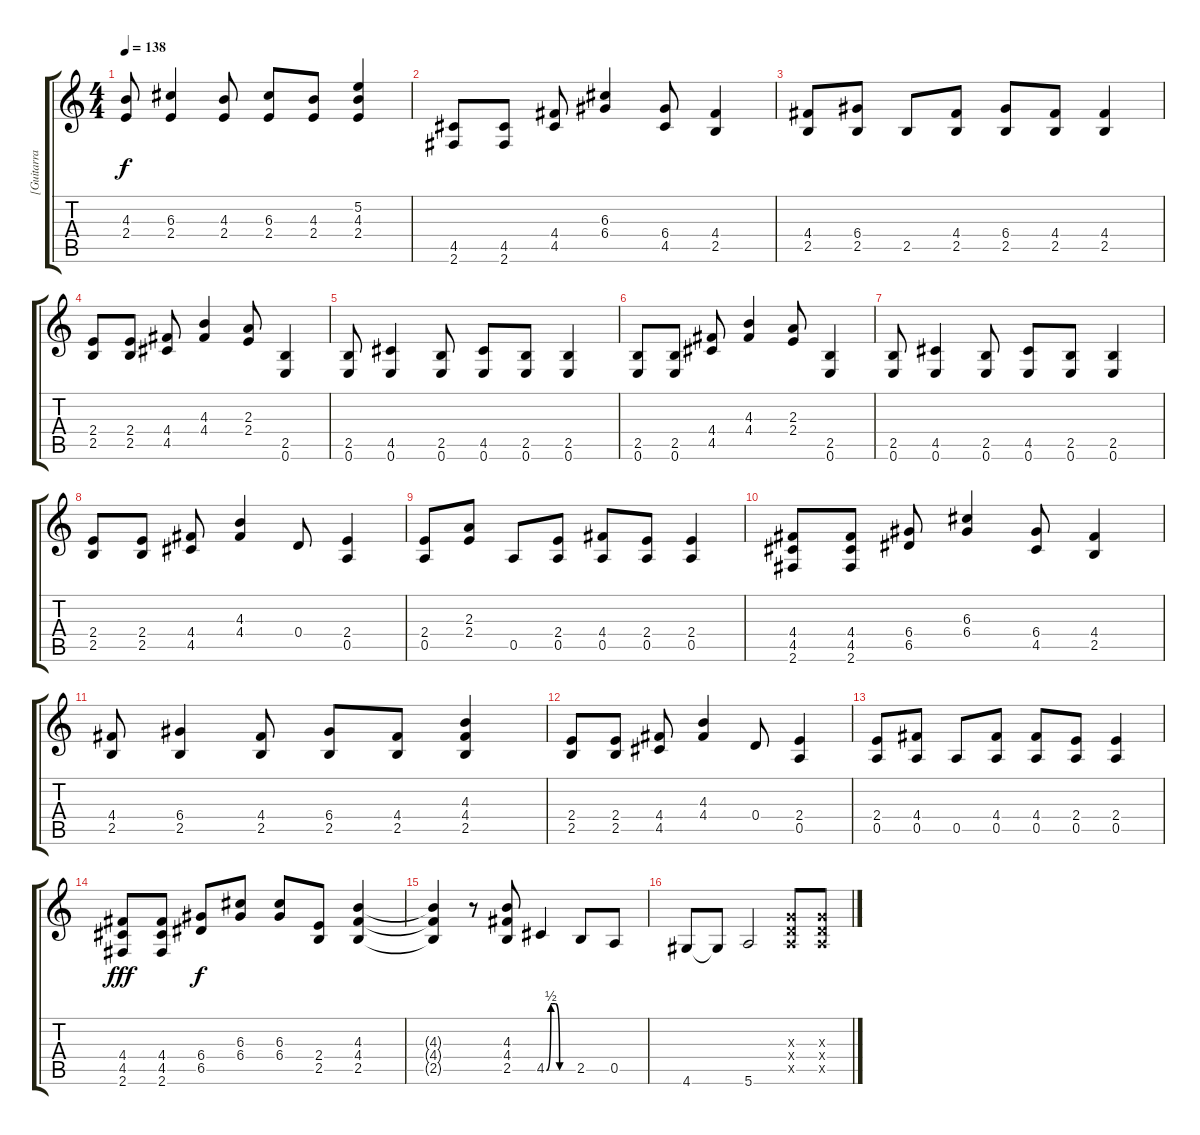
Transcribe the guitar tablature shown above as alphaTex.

\track ("[Guitarra 2] Brad Whitford" "[Guitarra ") {instrument overdrivenguitar}
\staff {score tabs}
\tuning (E4 B3 G3 D3 A2 E2) {hide}
\ts (4 4)
\tempo 138
\clef g2
\ks c
(4.3 2.4).8{dy f} (6.3 2.4).4 (4.3 2.4).8 (6.3 2.4).8 (4.3 2.4).8 (5.2 4.3 2.4).4 |
(4.5 2.6).8 (4.5 2.6).8 (4.4 4.5).8 (6.3 6.4).4 (6.4 4.5).8 (4.4 2.5).4 |
(4.4 2.5).8 (6.4 2.5).8 2.5.8 (4.4 2.5).8 (6.4 2.5).8 (4.4 2.5).8 (4.4 2.5).4 |
(2.4 2.5).8 (2.4 2.5).8 (4.4 4.5).8 (4.3 4.4).4 (2.3 2.4).8 (2.5 0.6).4 |
(2.5 0.6).8 (4.5 0.6).4 (2.5 0.6).8 (4.5 0.6).8 (2.5 0.6).8 (2.5 0.6).4 |
(2.5 0.6).8 (2.5 0.6).8 (4.4 4.5).8 (4.3 4.4).4 (2.3 2.4).8 (2.5 0.6).4 |
(2.5 0.6).8 (4.5 0.6).4 (2.5 0.6).8 (4.5 0.6).8 (2.5 0.6).8 (2.5 0.6).4 |
(2.4 2.5).8 (2.4 2.5).8 (4.4 4.5).8 (4.3 4.4).4 0.4.8 (2.4 0.5).4 |
(2.4 0.5).8 (2.3 2.4).8 0.5.8 (2.4 0.5).8 (4.4 0.5).8 (2.4 0.5).8 (2.4 0.5).4 |
(4.4 4.5 2.6).8 (4.4 4.5 2.6).8 (6.4 6.5).8 (6.3 6.4).4 (6.4 4.5).8 (4.4 2.5).4 |
(4.4 2.5).8 (6.4 2.5).4 (4.4 2.5).8 (6.4 2.5).8 (4.4 2.5).8 (4.3 4.4 2.5).4 |
(2.4 2.5).8 (2.4 2.5).8 (4.4 4.5).8 (4.3 4.4).4 0.4.8 (2.4 0.5).4 |
(2.4 0.5).8 (4.4 0.5).8 0.5.8 (4.4 0.5).8 (4.4 0.5).8 (2.4 0.5).8 (2.4 0.5).4 |
(4.4 4.5 2.6).8{dy fff} (4.4 4.5 2.6).8 (6.4 6.5).8{dy f} (6.3 6.4).8 (6.3 6.4).8 (2.4 2.5).8 (4.3 4.4 2.5).4 |
(4.3{t} 4.4{t} 2.5{t}).4 r.8 (4.3 4.4 2.5).8 4.5{be (custom 0 0 10 2 20 2 30 0 60 0)}.4 2.5.8 0.5.8 |
4.6.8 4.6{t}.8 5.6.2 (0.3{x} 0.4{x} 0.5{x}).8 (0.3{x} 0.4{x} 0.5{x}).8
